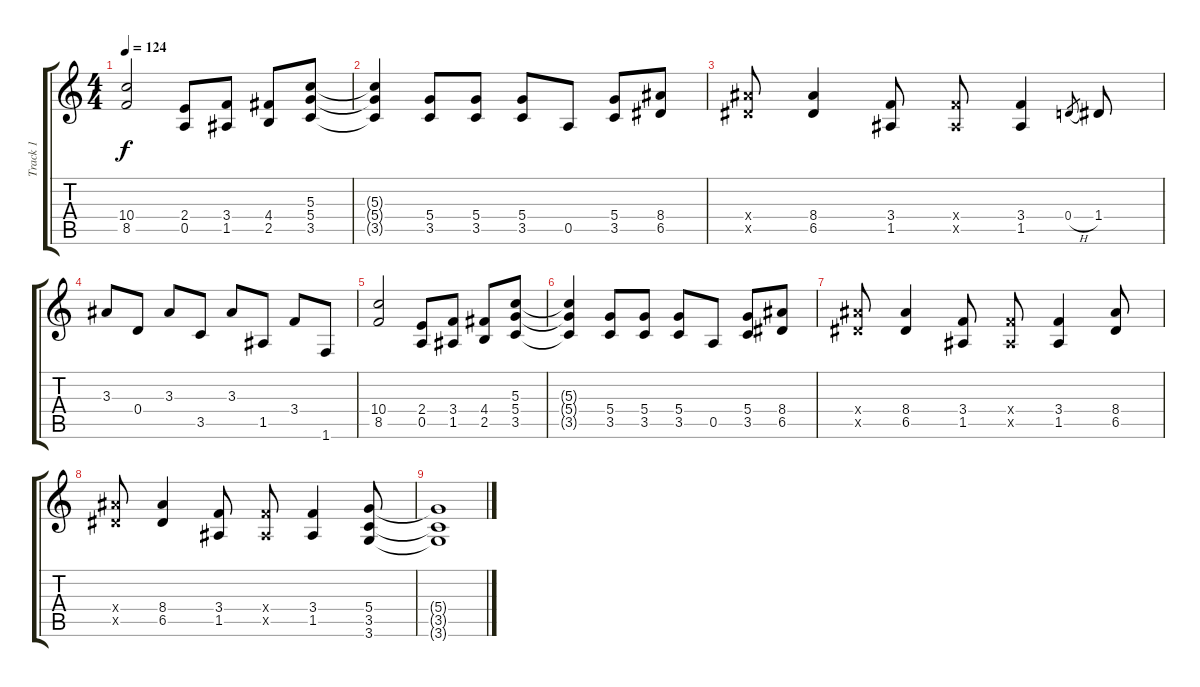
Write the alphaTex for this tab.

\track ("Track 1" "Track 1") {instrument acousticguitarsteel}
\staff {score tabs}
\tuning (E4 B3 G3 D3 A2 E2) {hide}
\ts (4 4)
\tempo 124
\clef g2
\ks c
(10.4 8.5).2{dy f} (2.4 0.5).8 (3.4 1.5).8 (4.4 2.5).8 (5.3 5.4 3.5).8 |
(5.3{t} 5.4{t} 3.5{t}).4 (5.4 3.5).8 (5.4 3.5).8 (5.4 3.5).8 0.5.8 (5.4 3.5).8 (8.4 6.5).8 |
(8.4{x} 6.5{x}).8 (8.4 6.5).4 (3.4 1.5).8 (3.4{x} 1.5{x}).8 (3.4 1.5).4 0.4{h}.8{gr} 1.4.8 |
3.3.8 0.4.8 3.3.8 3.5.8 3.3.8 1.5.8 3.4.8 1.6.8 |
(10.4 8.5).2 (2.4 0.5).8 (3.4 1.5).8 (4.4 2.5).8 (5.3 5.4 3.5).8 |
(5.3{t} 5.4{t} 3.5{t}).4 (5.4 3.5).8 (5.4 3.5).8 (5.4 3.5).8 0.5.8 (5.4 3.5).8 (8.4 6.5).8 |
(8.4{x} 6.5{x}).8 (8.4 6.5).4 (3.4 1.5).8 (3.4{x} 1.5{x}).8 (3.4 1.5).4 (8.4 6.5).8 |
(8.4{x} 6.5{x}).8 (8.4 6.5).4 (3.4 1.5).8 (3.4{x} 1.5{x}).8 (3.4 1.5).4 (5.4 3.5 3.6).8 |
(5.4{t} 3.5{t} 3.6{t}).1
